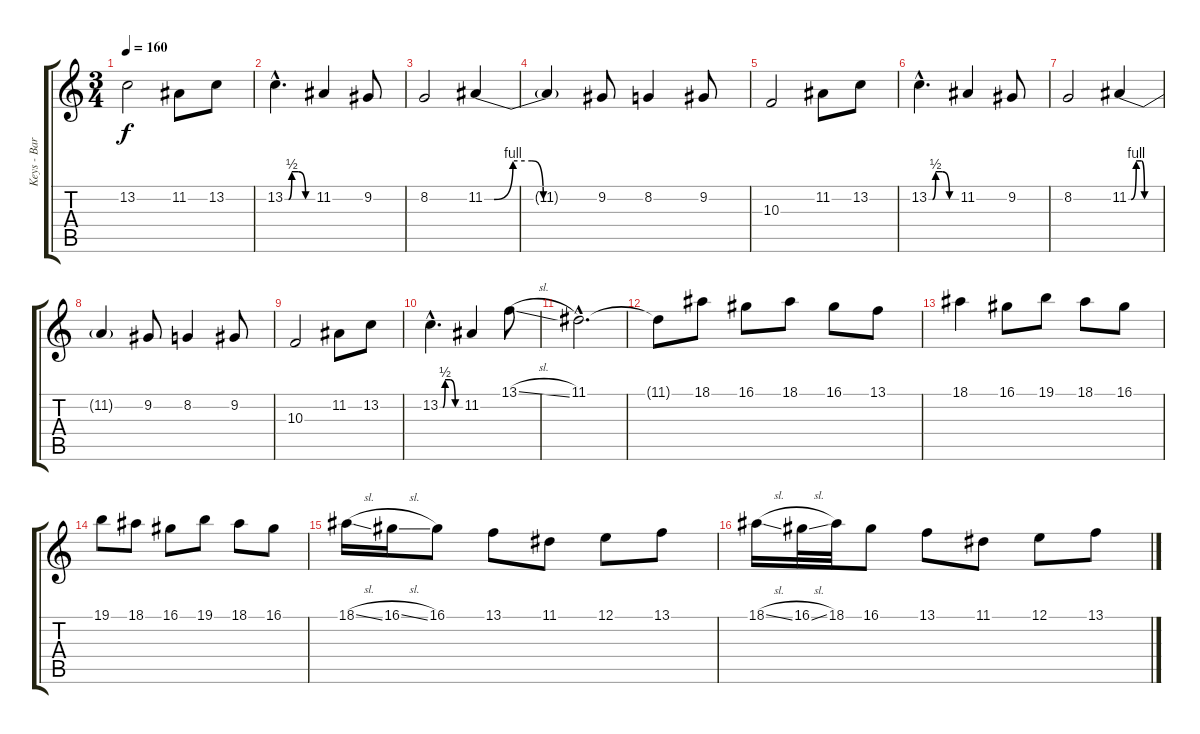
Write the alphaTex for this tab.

\track ("Keys - Bardens" "Keys - Bar") {instrument recorder}
\staff {score tabs}
\tuning (E4 B3 G3 D3 A2 E2) {hide}
\ts (3 4)
\tempo 160
\clef g2
\ks c
13.2.2{dy f volume 16 instrument drawbarorgan} 11.2.8 13.2.8 |
13.2{be (custom 0 0 8 0 15 2 30 2 45 0 60 0) hac}.4{d} 11.2.4 9.2.8 |
8.2.2 11.2{be (custom 0 0 5 0 15 4 25 4 31 0 45 0 60 0)}.4 |
11.2{t}.4 9.2.8 8.2.4 9.2.8 |
10.3.2{volume 16 instrument drawbarorgan} 11.2.8 13.2.8 |
13.2{be (custom 0 0 8 0 15 2 30 2 45 0 60 0) hac}.4{d} 11.2.4 9.2.8 |
8.2.2 11.2{be (custom 0 0 5 0 15 4 25 4 31 0 45 0 60 0)}.4 |
11.2{t}.4 9.2.8 8.2.4 9.2.8 |
10.3.2{volume 16 instrument drawbarorgan} 11.2.8 13.2.8 |
13.2{be (custom 0 0 8 0 15 2 30 2 45 0 60 0) hac}.4{d} 11.2.4 13.1{sl}.8 |
11.1{hac}.2{d} |
11.1{t}.8 18.1.8 16.1.8 18.1.8 16.1.8 13.1.8 |
18.1.4{volume 16 instrument drawbarorgan} 16.1.8 19.1.8 18.1.8 16.1.8 |
19.1.8{volume 16 instrument drawbarorgan} 18.1.8 16.1.8 19.1.8 18.1.8 16.1.8 |
18.1{sl}.16 16.1{sl}.16 16.1.8 13.1.8 11.1.8 12.1.8 13.1.8 |
18.1{sl}.16 16.1{sl}.32 18.1.32 16.1.8 13.1.8 11.1.8 12.1.8 13.1.8
